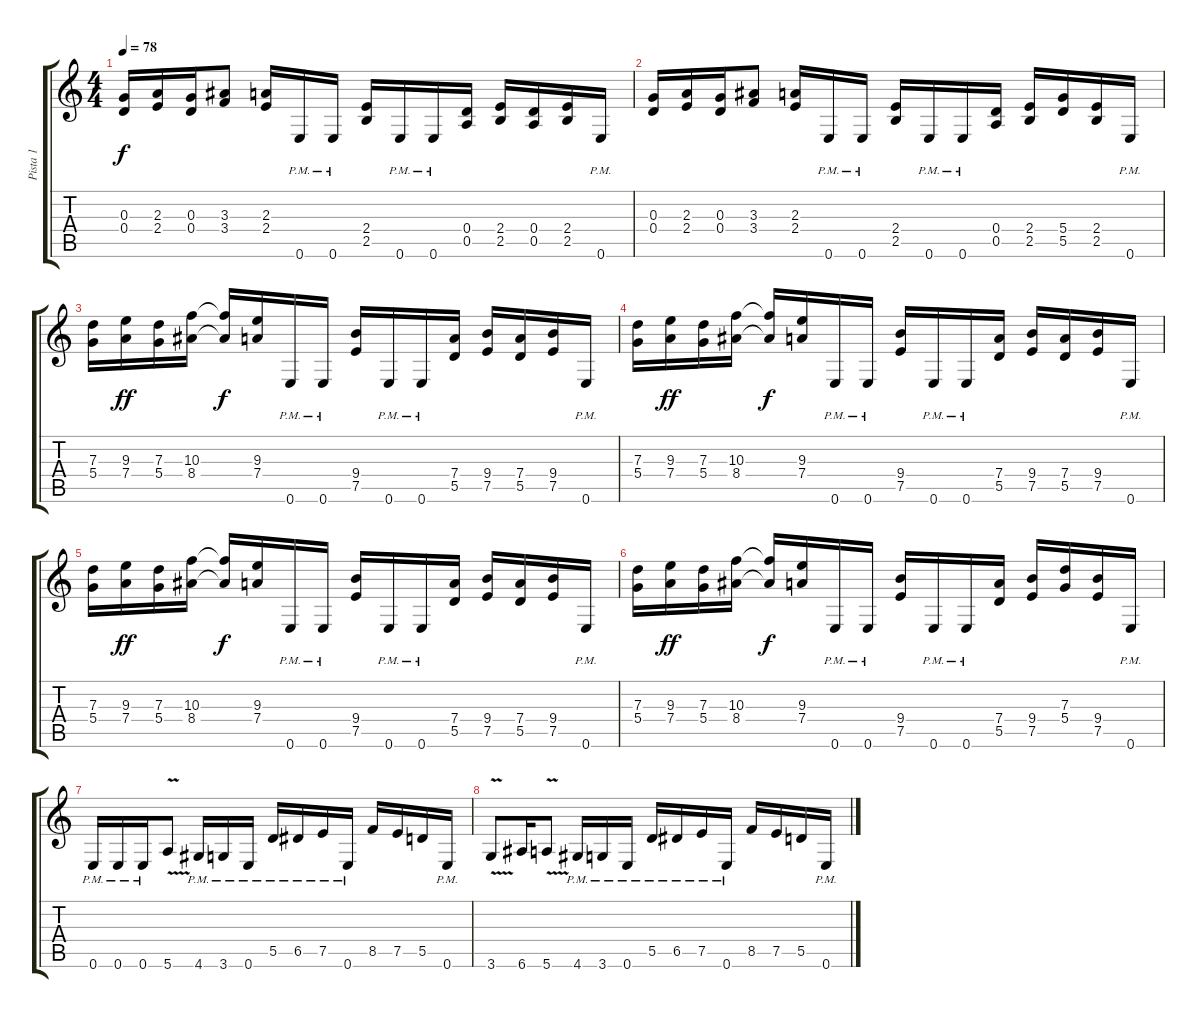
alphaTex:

\track ("Pista 1" "Pista 1") {instrument overdrivenguitar}
\staff {score tabs}
\tuning (E4 B3 G3 D3 A2 E2) {hide}
\ts (4 4)
\tempo 78
\clef g2
\ks c
(0.3 0.4).16{dy f} (2.3 2.4).16 (0.3 0.4).16 (3.3 3.4).8 (2.3 2.4).16 0.6{pm}.16 0.6{pm}.16 (2.4 2.5).16 0.6{pm}.16 0.6{pm}.16 (0.4 0.5).16 (2.4 2.5).16 (0.4 0.5).16 (2.4 2.5).16 0.6{pm}.16 |
(0.3 0.4).16 (2.3 2.4).16 (0.3 0.4).16 (3.3 3.4).8 (2.3 2.4).16 0.6{pm}.16 0.6{pm}.16 (2.4 2.5).16 0.6{pm}.16 0.6{pm}.16 (0.4 0.5).16 (2.4 2.5).16 (5.4 5.5).16 (2.4 2.5).16 0.6{pm}.16 |
(7.3 5.4).16 (9.3 7.4).16{dy ff} (7.3 5.4).16 (10.3 8.4).16 (10.3{t} 8.4{t}).16{dy f} (9.3 7.4).16 0.6{pm}.16 0.6{pm}.16 (9.4 7.5).16 0.6{pm}.16 0.6{pm}.16 (7.4 5.5).16 (9.4 7.5).16 (7.4 5.5).16 (9.4 7.5).16 0.6{pm}.16 |
(7.3 5.4).16 (9.3 7.4).16{dy ff} (7.3 5.4).16 (10.3 8.4).16 (10.3{t} 8.4{t}).16{dy f} (9.3 7.4).16 0.6{pm}.16 0.6{pm}.16 (9.4 7.5).16 0.6{pm}.16 0.6{pm}.16 (7.4 5.5).16 (9.4 7.5).16 (7.4 5.5).16 (9.4 7.5).16 0.6{pm}.16 |
(7.3 5.4).16 (9.3 7.4).16{dy ff} (7.3 5.4).16 (10.3 8.4).16 (10.3{t} 8.4{t}).16{dy f} (9.3 7.4).16 0.6{pm}.16 0.6{pm}.16 (9.4 7.5).16 0.6{pm}.16 0.6{pm}.16 (7.4 5.5).16 (9.4 7.5).16 (7.4 5.5).16 (9.4 7.5).16 0.6{pm}.16 |
(7.3 5.4).16 (9.3 7.4).16{dy ff} (7.3 5.4).16 (10.3 8.4).16 (10.3{t} 8.4{t}).16{dy f} (9.3 7.4).16 0.6{pm}.16 0.6{pm}.16 (9.4 7.5).16 0.6{pm}.16 0.6{pm}.16 (7.4 5.5).16 (9.4 7.5).16 (7.3 5.4).16 (9.4 7.5).16 0.6{pm}.16 |
0.6{pm}.16 0.6{pm}.16 0.6{pm}.16 5.6{v}.8 4.6{pm}.16 3.6{pm}.16 0.6{pm}.16 5.5{pm}.16 6.5{pm}.16 7.5{pm}.16 0.6{pm}.16 8.5.16 7.5.16 5.5.16 0.6{pm}.16 |
3.6{v}.8 6.6.16 5.6{v}.8 4.6{pm}.16 3.6{pm}.16 0.6{pm}.16 5.5{pm}.16 6.5{pm}.16 7.5{pm}.16 0.6{pm}.16 8.5.16 7.5.16 5.5.16 0.6{pm}.16
